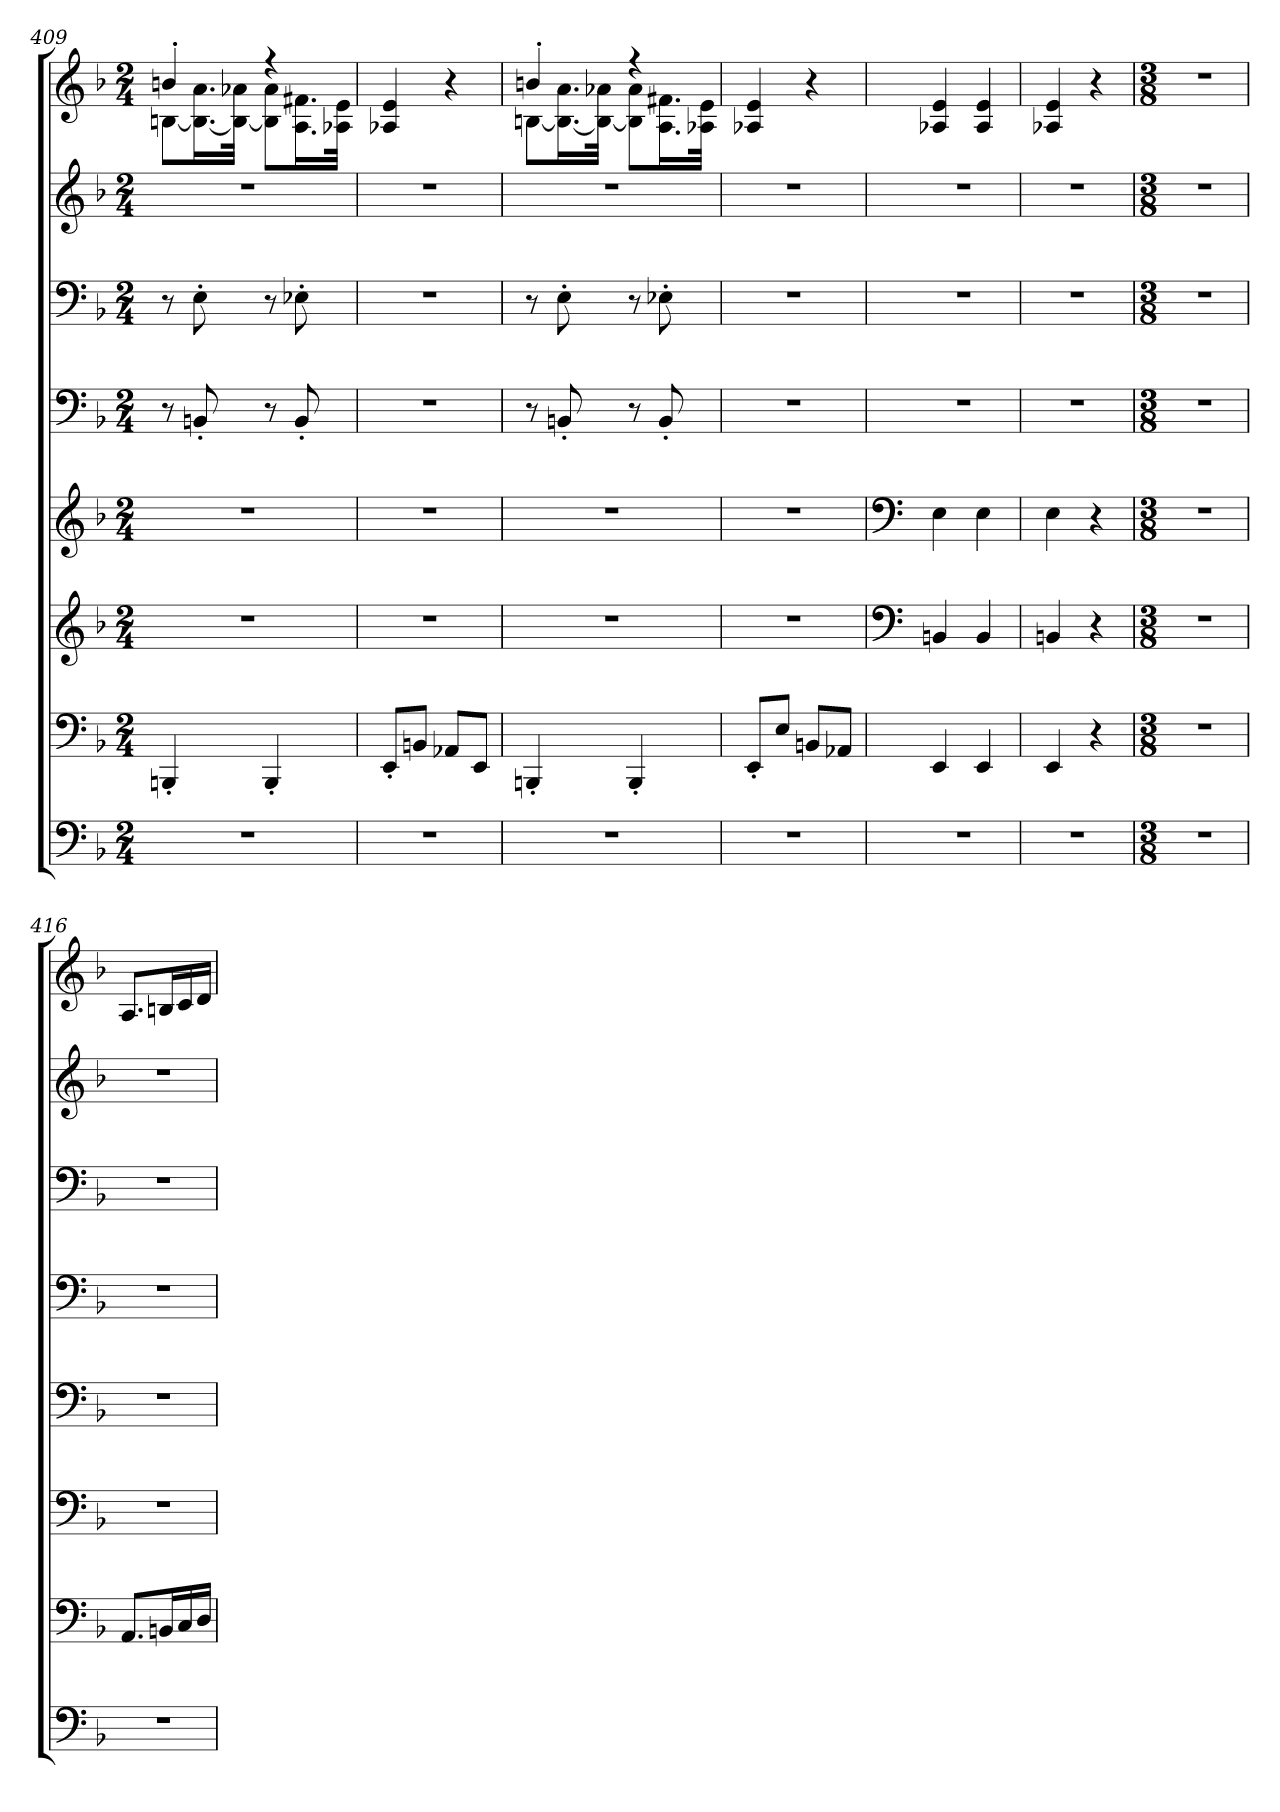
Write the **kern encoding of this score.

**kern	**kern	**kern	**kern	**kern	**kern	**kern	**kern
*part5	*part5	*part4	*part4	*part3	*part3	*part2	*part1
*staff8	*staff7	*staff6	*staff5	*staff4	*staff3	*staff2	*staff1
!!LO:PB:g=z
*clefF4	*clefF4	*clefG2	*clefG2	*clefF4	*clefF4	*clefG2	*clefG2
*k[b-]	*k[b-]	*k[b-]	*k[b-]	*k[b-]	*k[b-]	*k[b-]	*k[b-]
*M2/4	*M2/4	*M2/4	*M2/4	*M2/4	*M2/4	*M2/4	*M2/4
*MM94	*MM94	*MM94	*MM94	*MM94	*MM94	*MM94	*MM94
=409	=409	=409	=409	=409	=409	=409	=409
*	*	*	*	*	*	*	*^
2r	4BBBn'/	2r	2r	8r	8r	2r	4bn'/	[8Bn\L
.	.	.	.	8BBn'/	8E'\	.	.	16.B\_ 16.a\L
.	.	.	.	.	.	.	.	32B\_ 32a-X\JJk
.	4BBB'/	.	.	8r	8r	.	4r	8B\] 8a-\L
.	.	.	.	8BB'/	8E-X'\	.	.	16.A\ 16.f#X\L
.	.	.	.	.	.	.	.	32A-X\ 32e\JJk
*	*	*	*	*	*	*	*v	*v
=410	=410	=410	=410	=410	=410	=410	=410
2r	8EE'/L	2r	2r	2r	2r	2r	4A-X/ 4e/
.	8BBn/J	.	.	.	.	.	.
.	8AA-X/L	.	.	.	.	.	4r
.	8EE/J	.	.	.	.	.	.
=411	=411	=411	=411	=411	=411	=411	=411
*	*	*	*	*	*	*	*MM91
*	*	*	*	*	*	*	*^
2r	4BBBn'/	2r	2r	8r	8r	2r	4bn'/	[8Bn\L
.	.	.	.	8BBn'/	8E'\	.	.	16.B\_ 16.a\L
.	.	.	.	.	.	.	.	32B\_ 32a-X\JJk
.	4BBB'/	.	.	8r	8r	.	4r	8B\] 8a-\L
.	.	.	.	8BB'/	8E-X'\	.	.	16.A\ 16.f#X\L
.	.	.	.	.	.	.	.	32A-X\ 32e\JJk
*	*	*	*	*	*	*	*v	*v
=412	=412	=412	=412	=412	=412	=412	=412
2r	8EE'/L	2r	2r	2r	2r	2r	4A-X/ 4e/
.	8E/J	.	.	.	.	.	.
.	8BBn/L	.	.	.	.	.	4r
.	8AA-X/J	.	.	.	.	.	.
=413	=413	=413	=413	=413	=413	=413	=413
*	*	*clefF4	*clefF4	*	*	*	*
*	*	*	*	*	*	*	*MM85
2r	4EE/	4BBn/	4E\	2r	2r	2r	4A-X/ 4e/
.	4EE/	4BB/	4E\	.	.	.	4A-/ 4e/
!!LO:PB:g=z
=414	=414	=414	=414	=414	=414	=414	=414
2r	4EE/	4BBn/	4E\	2r	2r	2r	4A-X/ 4e/
.	4r	4r	4r	.	.	.	4r
=415	=415	=415	=415	=415	=415	=415	=415
*M3/8	*M3/8	*M3/8	*M3/8	*M3/8	*M3/8	*M3/8	*M3/8
*	*	*	*	*	*	*	*MM44
4.r	4.r	4.r	4.r	4.r	4.r	4.r	4.r
=416	=416	=416	=416	=416	=416	=416	=416
*	*	*	*	*	*	*	*MM154
4.r	8.AA/L	4.r	4.r	4.r	4.r	4.r	8.A/L
.	16BBn/L	.	.	.	.	.	16Bn/L
.	16C/	.	.	.	.	.	16c/
.	16D/JJ	.	.	.	.	.	16d/JJ
=	=	=	=	=	=	=	=
*-	*-	*-	*-	*-	*-	*-	*-
